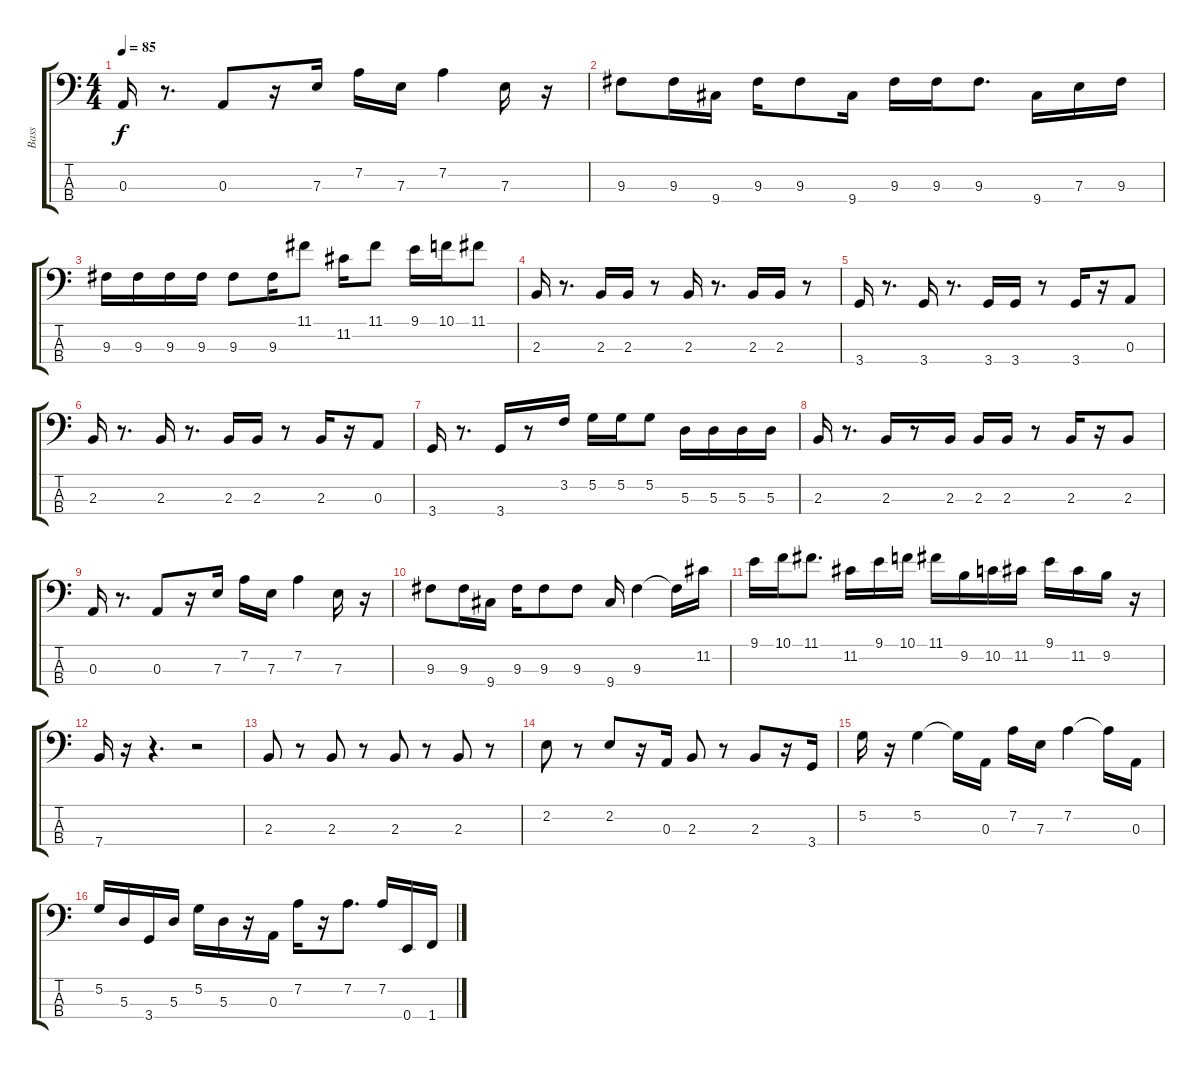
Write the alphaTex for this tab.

\track ("Bass" "Bass") {instrument electricbassfinger}
\staff {score tabs}
\tuning (G2 D2 A1 E1) {hide}
\ts (4 4)
\tempo 85
\clef f4
\ks c
0.3.16{dy f} r.8{d} 0.3.8 r.16 7.3.16 7.2.16 7.3.16 7.2.4 7.3.16 r.16 |
9.3.8 9.3.16 9.4.16 9.3.16 9.3.8 9.4.16 9.3.16 9.3.16 9.3.8{d} 9.4.16 7.3.16 9.3.16 |
9.3.16 9.3.16 9.3.16 9.3.16 9.3.8 9.3.16 11.1.8 11.2.16 11.1.8 9.1.16 10.1.16 11.1.8 |
2.3.16 r.8{d} 2.3.16 2.3.16 r.8 2.3.16 r.8{d} 2.3.16 2.3.16 r.8 |
3.4.16 r.8{d} 3.4.16 r.8{d} 3.4.16 3.4.16 r.8 3.4.16 r.16 0.3.8 |
2.3.16 r.8{d} 2.3.16 r.8{d} 2.3.16 2.3.16 r.8 2.3.16 r.16 0.3.8 |
3.4.16 r.8{d} 3.4.16 r.8 3.2.16 5.2.16 5.2.16 5.2.8 5.3.16 5.3.16 5.3.16 5.3.16 |
2.3.16 r.8{d} 2.3.16 r.8 2.3.16 2.3.16 2.3.16 r.8 2.3.16 r.16 2.3.8 |
0.3.16 r.8{d} 0.3.8 r.16 7.3.16 7.2.16 7.3.16 7.2.4 7.3.16 r.16 |
9.3.8 9.3.16 9.4.16 9.3.16 9.3.8 9.3.8 9.4.16 9.3.4 9.3{t}.16 11.2.16 |
9.1.16 10.1.16 11.1.8{d} 11.2.16 9.1.16 10.1.16 11.1.16 9.2.16 10.2.16 11.2.16 9.1.16 11.2.16 9.2.16 r.16 |
7.4.16 r.16 r.4{d} r.2 |
2.3.8 r.8 2.3.8 r.8 2.3.8 r.8 2.3.8 r.8 |
2.2.8 r.8 2.2.8 r.16 0.3.16 2.3.8 r.8 2.3.8 r.16 3.4.16 |
5.2.16 r.16 5.2.4 5.2{t}.16 0.3.16 7.2.16 7.3.16 7.2.4 7.2{t}.16 0.3.16 |
5.2.16 5.3.16 3.4.16 5.3.16 5.2.16 5.3.16 r.16 0.3.16 7.2.16 r.16 7.2.8{d} 7.2.16 0.4.16 1.4.16
